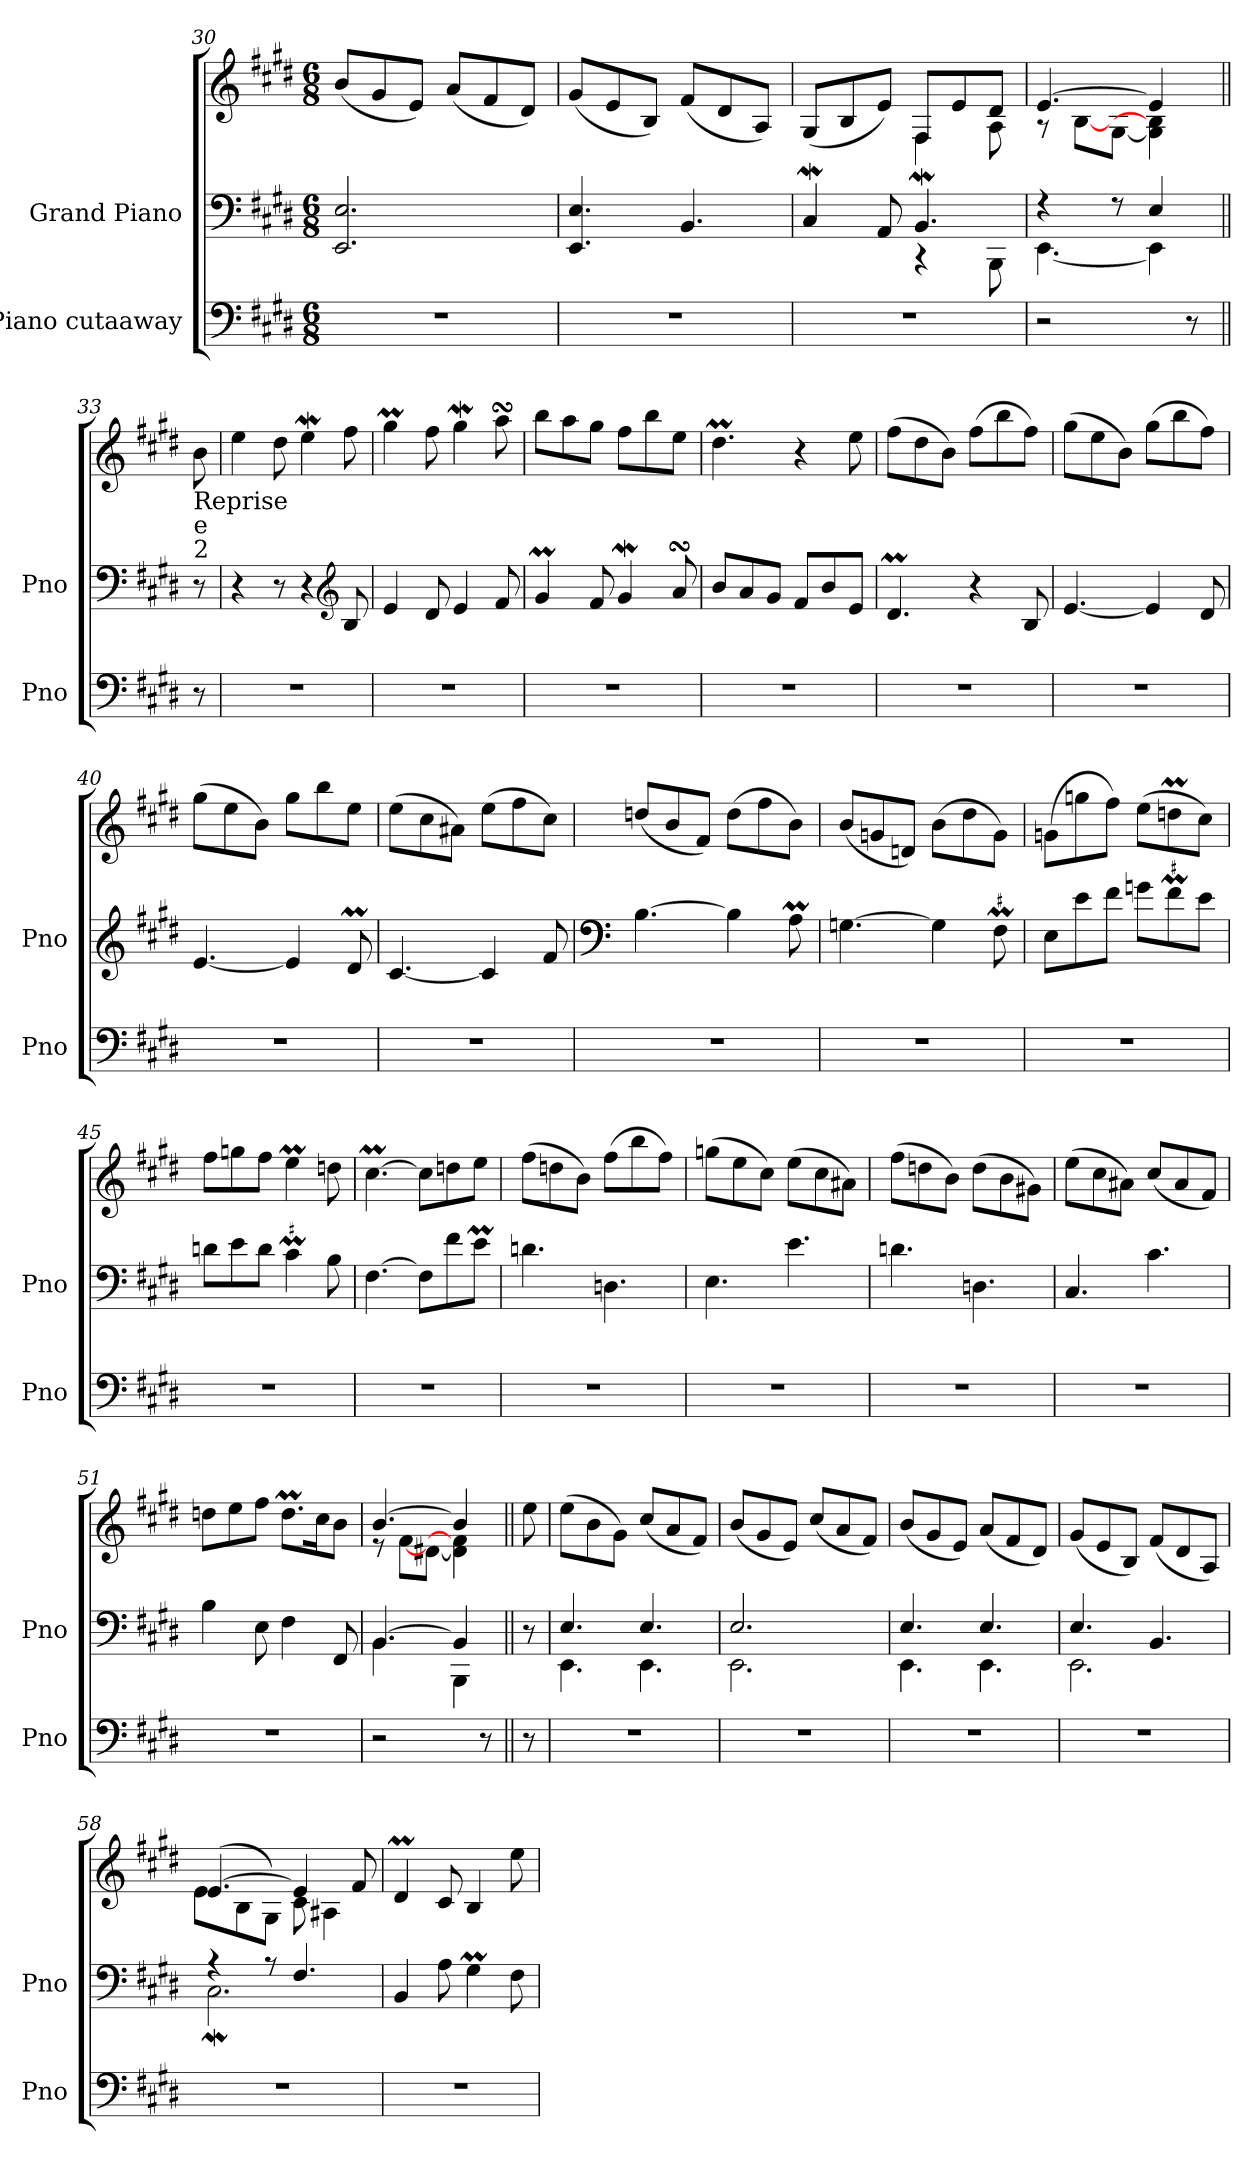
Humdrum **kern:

**kern	**kern	**kern
*part2	*part1	*part1
*staff3	*staff2	*staff1
*I"Piano cutaaway	*I"Grand Piano	*
*I'Pno	*I'Pno	*
*clefF4	*clefF4	*clefG2
*k[f#c#g#d#]	*k[f#c#g#d#]	*k[f#c#g#d#]
*M6/8	*M6/8	*M6/8
=30	=30	=30
2.r	2.EE/ 2.E/	(<8b/L
.	.	8g#/
.	.	8e/J)
.	.	(<8a/L
.	.	8f#/
.	.	8d#/J)
=31	=31	=31
2.r	4.EE/ 4.E/	(<8g#/L
.	.	8e/
.	.	8B/J)
.	4.BB/	(<8f#/L
.	.	8d#/
.	.	8A/J)
=32	=32	=32
*	*^	*^
2.r	4C#W/	4.rEEyy	(<8G#/L	4.ryy
.	.	.	8B/	.
.	8AA/	.	8e/J)	.
.	4.BBW/	4r	8F#/L	4F#\
.	.	.	8e/	.
.	.	8BBB\	8d#/J	8A\
=33	=33	=33	=33	=33
2r	4r	[4.EE\	[4.e/	8r
.	.	.	.	[8B\L
.	8r	.	.	[8G#\J
.	4E/	4EE\]	4e/]	4G#\] 4B\]
8r	.	.	.	.
*	*v	*v	*	*
*	*	*v	*v
!!LO:PB:g=z
=33X2||	=33X2||	=33X2||
!	!LO:TX:a:t=2	!
!	!LO:TX:a:t=e	!
!	!LO:TX:a:t=Reprise	!
8r	8r	8b\
=34	=34	=34
2.r	4r	4ee\
.	8r	8dd#\
.	4r	4eew\
*	*clefG2	*
.	8B/	8ff#\
=35	=35	=35
2.r	4e/	4gg#m\
.	8d#/	8ff#\
.	4e/	4gg#W\
.	8f#/	8aasSSs\
=36	=36	=36
2.r	4g#m/	8bb\L
.	.	8aa\
.	8f#/	8gg#\J
.	4g#W/	8ff#\L
.	.	8bb\
.	8asSSs/	8ee\J
=37	=37	=37
2.r	8b/L	4.dd#m\
.	8a/	.
.	8g#/J	.
.	8f#/L	4r
.	8b/	.
.	8e/J	8ee\
=38	=38	=38
2.r	4.d#m/	(>8ff#\L
.	.	8dd#\
.	.	8b\J)
.	4r	(>8ff#\L
.	.	8bb\
.	8B/	8ff#\J)
=39	=39	=39
2.r	[4.e/	(>8gg#\L
.	.	8ee\
.	.	8b\J)
.	4e/]	(>8gg#\L
.	.	8bb\
.	8d#/	8ff#\J)
=40	=40	=40
2.r	[4.e/	(>8gg#\L
.	.	8ee\
.	.	8b\J)
.	4e/]	8gg#\L
.	.	8bb\
.	8d#m/	8ee\J
!!LO:LB:g=z
=41	=41	=41
2.r	[4.c#/	(>8ee\L
.	.	8cc#\
.	.	8a#X\J)
.	4c#/]	(>8ee\L
.	.	8ff#\
.	8f#/	8cc#\J)
=42	=42	=42
*	*clefF4	*
2.r	[4.B\	(<8ddn/L
.	.	8b/
.	.	8f#/J)
.	4B\]	(>8dd\L
.	.	8ff#\
.	8AM\	8b\J)
=43	=43	=43
2.r	[4.Gn\	(<8b/L
.	.	8gn/
.	.	8dn/J)
.	4G\]	(>8b\L
.	.	8dd#\
.	8F#M\	8g\J)
=44	=44	=44
2.r	8E\L	(>8gn\L
.	8e\	8ggni\
.	8f#\J	8ff#\J)
.	8gn\L	(>8ee\L
.	8f#M\	8ddnM\
.	8e\J	8cc#\J)
=45	=45	=45
2.r	8dn\L	8ff#\L
.	8e\	8ggn\
.	8d\J	8ff#\J
.	4c#M\	4eeM\
.	8B\	8ddn\
=46	=46	=46
2.r	[4.F#\	[4.cc#M\
.	8F#\L]	8cc#\L]
.	8f#\	8ddn\
.	8eM\J	8ee\J
!!LO:LB:g=z
=47	=47	=47
2.r	4.dn\	(>8ff#\L
.	.	8ddn\
.	.	8b\J)
.	4.Dn\	(>8ff#\L
.	.	8bb\
.	.	8ff#\J)
=48	=48	=48
2.r	4.E\	(>8ggn\L
.	.	8ee\
.	.	8cc#\J)
.	4.e\	(>8ee\L
.	.	8cc#\
.	.	8a#X\J)
=49	=49	=49
2.r	4.dn\	(>8ff#\L
.	.	8ddn\
.	.	8b\J)
.	4.Dn\	(>8dd\L
.	.	8b\
.	.	8g#X\J)
=50	=50	=50
2.r	4.C#/	(>8ee\L
.	.	8cc#\
.	.	8a#X\J)
.	4.c#\	(<8cc#/L
.	.	8a#/
.	.	8f#/J)
=51	=51	=51
2.r	4B\	8ddn\L
.	.	8ee\
.	8E\	8ff#\J
.	4F#\	8.ddM\L
.	.	16cc#\K
.	8FF#/	8b\J
=52	=52	=52
*	*^	*^
2r	[4.BB/	4.BB\	[4.b/	8r
.	.	.	.	[8f#\L
.	.	.	.	[8d#X\J
.	4BB/]	4BBB\	4b/]	4d#\] 4f#\]
8r	.	.	.	.
*	*v	*v	*	*
*	*	*v	*v
!!LO:LB:g=z
=53||	=53||	=53||
8r	8r	8ee\
=54	=54	=54
*	*^	*
2.r	4.E/	4.EE\	(>8ee\L
.	.	.	8b\
.	.	.	8g#\J)
.	4.E/	4.EE\	(<8cc#/L
.	.	.	8a/
.	.	.	8f#/J)
=55	=55	=55	=55
2.r	2.E/	2.EE\	(<8b/L
.	.	.	8g#/
.	.	.	8e/J)
.	.	.	(<8cc#/L
.	.	.	8a/
.	.	.	8f#/J)
=56	=56	=56	=56
2.r	4.E/	4.EE\	(<8b/L
.	.	.	8g#/
.	.	.	8e/J)
.	4.E/	4.EE\	(<8a/L
.	.	.	8f#/
.	.	.	8d#/J)
=57	=57	=57	=57
2.r	4.E/	2.EE\	(<8g#/L
.	.	.	8e/
.	.	.	8B/J)
.	4.BB/	.	(<8f#/L
.	.	.	8d#/
.	.	.	8A/J)
=58	=58	=58	=58
*	*	*	*^
!	!	!	!	!LO:N:head=solid
2.r	4r	2.C#W\	(<[4.e/	8e\L
.	.	.	.	8B\
.	8r	.	.	8G#\J)
.	4.F#/	.	4e/]	8c#\
.	.	.	.	4A#X\
.	.	.	8f#/	.
*	*v	*v	*	*
*	*	*v	*v
!!LO:LB:g=z
=59	=59	=59
2.r	4BB/	4d#m/
.	8A\	8c#/
.	4G#m\	4B/
.	8F#\	8ee\
=	=	=
*-	*-	*-
